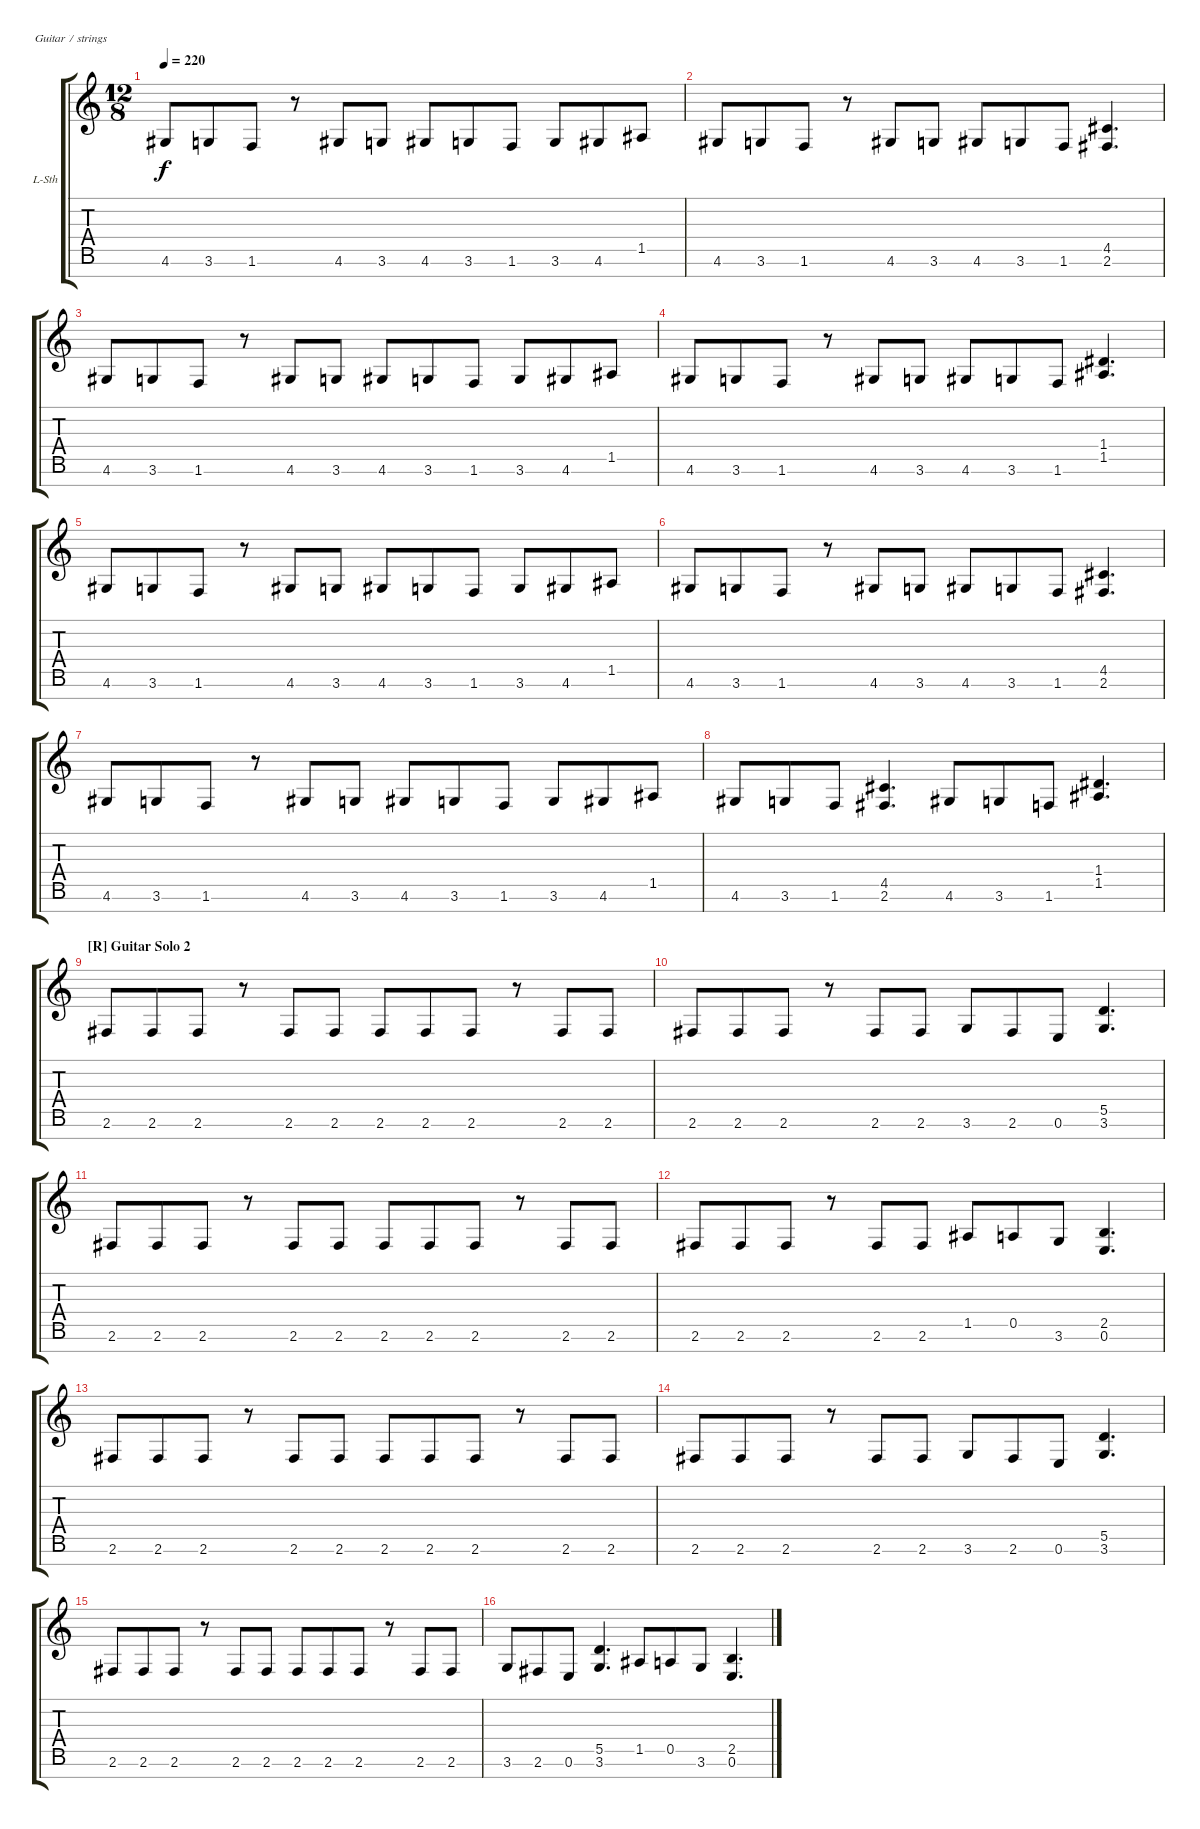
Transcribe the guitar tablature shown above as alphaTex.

\defaultSystemsLayout 4
\bracketExtendMode groupsimilarinstruments
\firstSystemTrackNameOrientation horizontal
\otherSystemsTrackNameOrientation horizontal
\track ("Synthesizer" "L-Sth") {instrument electricguitarclean}
\staff {score tabs}
\tuning (E4 B3 G3 D3 A2 E2 B1)
\ts (12 8)
\tempo 220
\clef g2
\ks c
4.6.8{dy f} 3.6.8 1.6.8 r.8 4.6.8 3.6.8 4.6.8 3.6.8 1.6.8 3.6.8 4.6.8 1.5.8 |
4.6.8 3.6.8 1.6.8 r.8 4.6.8 3.6.8 4.6.8 3.6.8 1.6.8 (2.6 4.5).4{d} |
4.6.8 3.6.8 1.6.8 r.8 4.6.8 3.6.8 4.6.8 3.6.8 1.6.8 3.6.8 4.6.8 1.5.8 |
4.6.8 3.6.8 1.6.8 r.8 4.6.8 3.6.8 4.6.8 3.6.8 1.6.8 (1.5 1.4).4{d} |
4.6.8 3.6.8 1.6.8 r.8 4.6.8 3.6.8 4.6.8 3.6.8 1.6.8 3.6.8 4.6.8 1.5.8 |
4.6.8 3.6.8 1.6.8 r.8 4.6.8 3.6.8 4.6.8 3.6.8 1.6.8 (2.6 4.5).4{d} |
4.6.8 3.6.8 1.6.8 r.8 4.6.8 3.6.8 4.6.8 3.6.8 1.6.8 3.6.8 4.6.8 1.5.8 |
4.6.8 3.6.8 1.6.8 (2.6 4.5).4{d} 4.6.8 3.6.8 1.6.8 (1.5 1.4).4{d} |
\section ("R" "Guitar Solo 2")
2.6.8 2.6.8 2.6.8 r.8 2.6.8 2.6.8 2.6.8 2.6.8 2.6.8 r.8 2.6.8 2.6.8 |
2.6.8 2.6.8 2.6.8 r.8 2.6.8 2.6.8 3.6.8 2.6.8 0.6.8 (3.6 5.5).4{d} |
2.6.8 2.6.8 2.6.8 r.8 2.6.8 2.6.8 2.6.8 2.6.8 2.6.8 r.8 2.6.8 2.6.8 |
2.6.8 2.6.8 2.6.8 r.8 2.6.8 2.6.8 1.5.8 0.5.8 3.6.8 (0.6 2.5).4{d} |
2.6.8 2.6.8 2.6.8 r.8 2.6.8 2.6.8 2.6.8 2.6.8 2.6.8 r.8 2.6.8 2.6.8 |
2.6.8 2.6.8 2.6.8 r.8 2.6.8 2.6.8 3.6.8 2.6.8 0.6.8 (3.6 5.5).4{d} |
2.6.8 2.6.8 2.6.8 r.8 2.6.8 2.6.8 2.6.8 2.6.8 2.6.8 r.8 2.6.8 2.6.8 |
3.6.8 2.6.8 0.6.8 (3.6 5.5).4{d} 1.5.8 0.5.8 3.6.8 (0.6 2.5).4{d}
